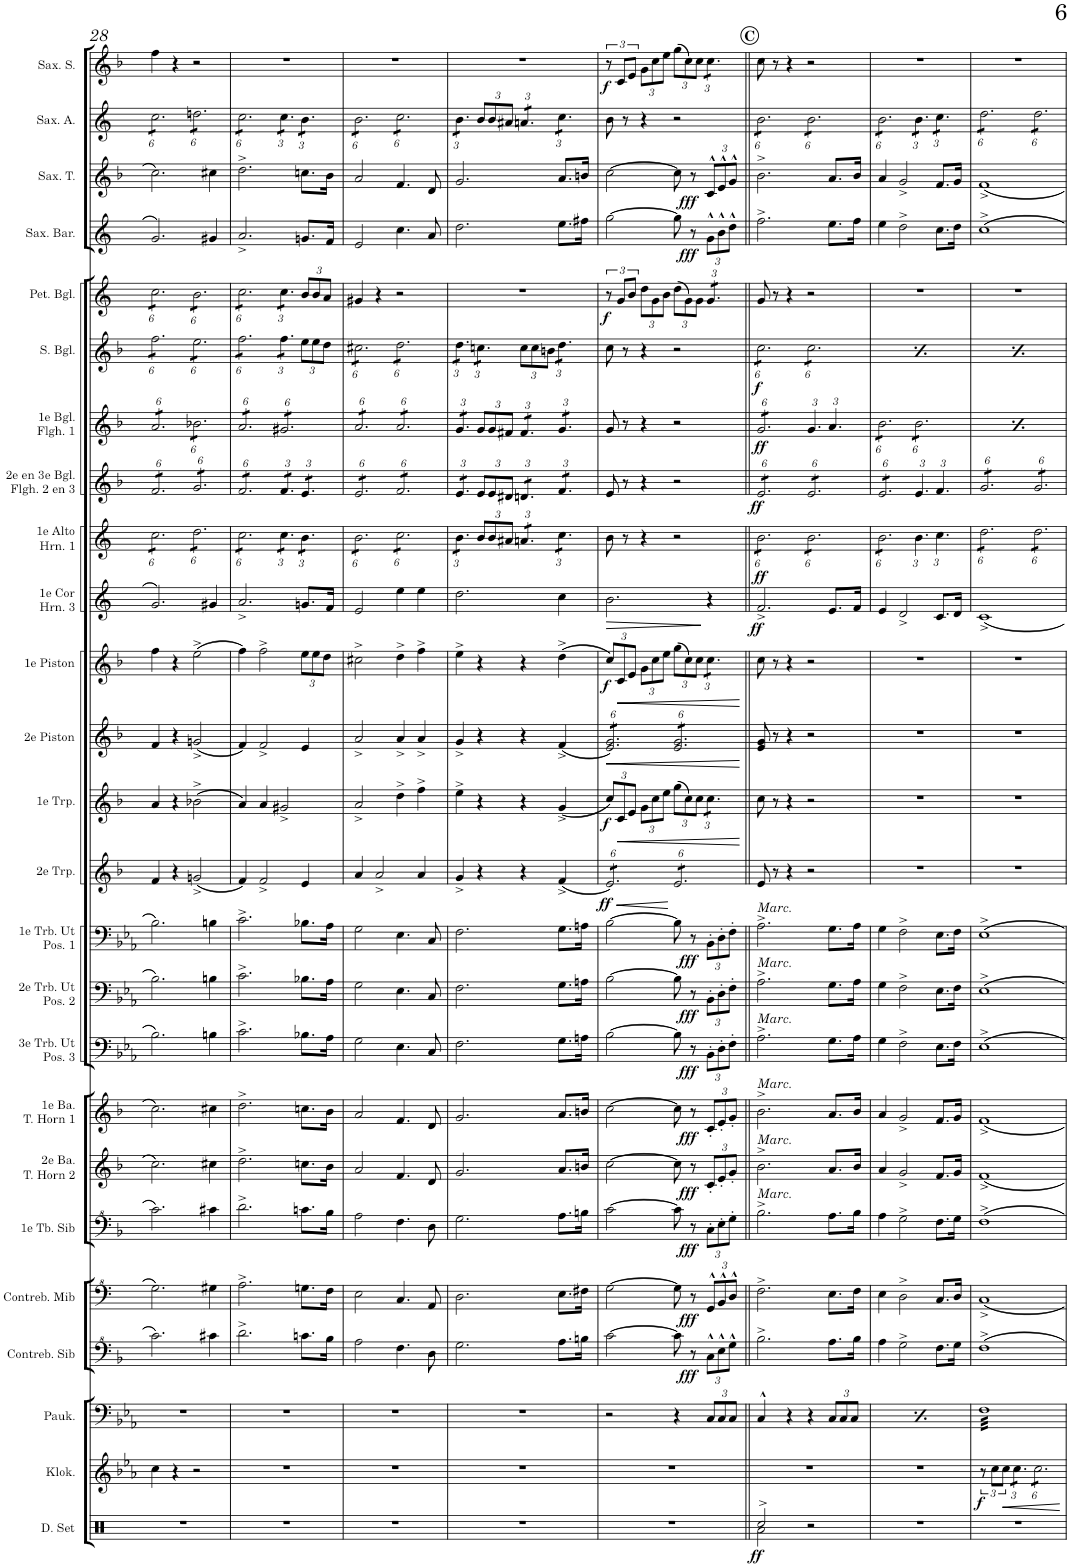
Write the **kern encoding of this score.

**kern	**dynam	**kern	**dynam	**kern	**kern	**dynam	**kern	**dynam	**kern	**dynam	**kern	**dynam	**kern	**dynam	**kern	**dynam	**kern	**dynam	**kern	**dynam	**kern	**dynam	**kern	**dynam	**kern	**dynam	**kern	**dynam	**kern	**dynam	**kern	**dynam	**kern	**dynam	**kern	**dynam	**kern	**dynam	**kern	**dynam	**kern	**dynam	**kern	**dynam	**kern	**kern	**dynam
*part25	*part25	*part24	*part24	*part23	*part22	*part22	*part21	*part21	*part20	*part20	*part19	*part19	*part18	*part18	*part17	*part17	*part16	*part16	*part15	*part15	*part14	*part14	*part13	*part13	*part12	*part12	*part11	*part11	*part10	*part10	*part9	*part9	*part8	*part8	*part7	*part7	*part6	*part6	*part5	*part5	*part4	*part4	*part3	*part3	*part2	*part1	*part1
*staff25	*staff25	*staff24	*staff24	*staff23	*staff22	*staff22	*staff21	*staff21	*staff20	*staff20	*staff19	*staff19	*staff18	*staff18	*staff17	*staff17	*staff16	*staff16	*staff15	*staff15	*staff14	*staff14	*staff13	*staff13	*staff12	*staff12	*staff11	*staff11	*staff10	*staff10	*staff9	*staff9	*staff8	*staff8	*staff7	*staff7	*staff6	*staff6	*staff5	*staff5	*staff4	*staff4	*staff3	*staff3	*staff2	*staff1	*staff1
*I"Grote Trom	*	*I"Tambour	*	*I"Pauken	*I"Contrebasse Sib	*	*I"Contrebasse Mib	*	*I"1e Tuba Sib	*	*I"2e Baryton Tenorhorn 2	*	*I"1e Baryton Tenorhorn 1	*	*I"3e Trombone Ut Posaune 3	*	*I"2e Trombone Ut Posaune 2	*	*I"1e Trombone Ut Posaune 1	*	*I"2e Trompet	*	*I"1e Trompet	*	*I"2e Piston	*	*I"1e Piston	*	*I"1e Cor Horn 3	*	*I"1e Alto Horn 1	*	*I"2e en 3e Bugle Flugelhorn 2 en 3	*	*I"1e Bugle Flugelhorn 1	*	*I"Solo Bugle Fanfare	*	*I"Petite Bugle	*	*I"Saxophoon Baryton	*	*I"Saxophoon Tenor	*	*I"Saxophoon Alt	*I"Saxophoon Sopraan	*
*	*	*	*	*I'Pauk.	*I'Contreb. Sib	*	*I'Contreb. Mib	*	*I'1e Tb. Sib	*	*I'2e Ba. T. Horn 2	*	*I'1e Ba. T. Horn 1	*	*I'3e Trb. Ut Pos. 3	*	*I'2e Trb. Ut Pos. 2	*	*I'1e Trb. Ut Pos. 1	*	*I'2e Trp.	*	*I'1e Trp.	*	*I'2e Piston	*	*I'1e Piston	*	*I'1e Cor Hrn. 3	*	*I'1e Alto Hrn. 1	*	*I'2e en 3e Bgl. Flgh. 2 en 3	*	*I'1e Bgl. Flgh. 1	*	*I'S. Bgl.	*	*I'Pet. Bgl.	*	*I'Sax. Bar.	*	*I'Sax. T.	*	*I'Sax. A.	*I'Sax. S.	*
!!LO:PB:g=z
*clefX	*	*clefG2	*	*clefF4	*clefF^4	*	*clefF^4	*	*clefF^4	*	*clefG2	*	*clefG2	*	*clefF4	*	*clefF4	*	*clefF4	*	*clefG2	*	*clefG2	*	*clefG2	*	*clefG2	*	*clefG2	*	*clefG2	*	*clefG2	*	*clefG2	*	*clefG2	*	*clefG2	*	*clefG2	*	*clefG2	*	*clefG2	*clefG2	*
*	*	*Trd-14c-24	*	*	*Trd15c26	*	*Trd12c21	*	*Trd8c14	*	*Trd8c14	*	*Trd8c14	*	*	*	*	*	*	*	*Trd1c2	*	*Trd1c2	*	*Trd1c2	*	*Trd1c2	*	*Trd5c9	*	*Trd5c9	*	*Trd1c2	*	*Trd1c2	*	*Trd1c2	*	*Trd-2c-3	*	*Trd12c21	*	*Trd8c14	*	*Trd5c9	*Trd1c2	*
*k[]	*	*k[b-e-a-]	*	*k[b-e-a-]	*k[b-]	*	*k[]	*	*k[b-]	*	*k[b-]	*	*k[b-]	*	*k[b-e-a-]	*	*k[b-e-a-]	*	*k[b-e-a-]	*	*k[b-]	*	*k[b-]	*	*k[b-]	*	*k[b-]	*	*k[]	*	*k[]	*	*k[b-]	*	*k[b-]	*	*k[b-]	*	*k[]	*	*k[]	*	*k[b-]	*	*k[]	*k[b-]	*
*M2/2	*	*M2/2	*	*M2/2	*M2/2	*	*M2/2	*	*M2/2	*	*M2/2	*	*M2/2	*	*M2/2	*	*M2/2	*	*M2/2	*	*M2/2	*	*M2/2	*	*M2/2	*	*M2/2	*	*M2/2	*	*M2/2	*	*M2/2	*	*M2/2	*	*M2/2	*	*M2/2	*	*M2/2	*	*M2/2	*	*M2/2	*M2/2	*
*met(c|)	*	*met(c|)	*	*met(c|)	*met(c|)	*	*met(c|)	*	*met(c|)	*	*met(c|)	*	*met(c|)	*	*met(c|)	*	*met(c|)	*	*met(c|)	*	*met(c|)	*	*met(c|)	*	*met(c|)	*	*met(c|)	*	*met(c|)	*	*met(c|)	*	*met(c|)	*	*met(c|)	*	*met(c|)	*	*met(c|)	*	*met(c|)	*	*met(c|)	*	*met(c|)	*met(c|)	*
=28	=28	=28	=28	=28	=28	=28	=28	=28	=28	=28	=28	=28	=28	=28	=28	=28	=28	=28	=28	=28	=28	=28	=28	=28	=28	=28	=28	=28	=28	=28	=28	=28	=28	=28	=28	=28	=28	=28	=28	=28	=28	=28	=28	=28	=28	=28	=28
*	*	*	*	*	*	*	*	*	*	*	*	*	*	*	*	*	*	*	*	*	*	*	*	*	*	*	*	*	*	*	*tremolo	*	*	*	*	*	*	*	*	*	*	*	*	*	*	*	*
*	*	*	*	*	*	*	*	*	*	*	*	*	*	*	*	*	*	*	*	*	*	*	*	*	*	*	*	*	*	*	*	*	*tremolo	*	*	*	*	*	*	*	*	*	*	*	*	*	*
*	*	*	*	*	*	*	*	*	*	*	*	*	*	*	*	*	*	*	*	*	*	*	*	*	*	*	*	*	*	*	*	*	*	*	*tremolo	*	*	*	*	*	*	*	*	*	*	*	*
*	*	*	*	*	*	*	*	*	*	*	*	*	*	*	*	*	*	*	*	*	*	*	*	*	*	*	*	*	*	*	*	*	*	*	*	*	*tremolo	*	*	*	*	*	*	*	*	*	*
*	*	*	*	*	*	*	*	*	*	*	*	*	*	*	*	*	*	*	*	*	*	*	*	*	*	*	*	*	*	*	*	*	*	*	*	*	*	*	*tremolo	*	*	*	*	*	*	*	*
*	*	*	*	*	*	*	*	*	*	*	*	*	*	*	*	*	*	*	*	*	*	*	*	*	*	*	*	*	*	*	*	*	*	*	*	*	*	*	*	*	*	*	*	*	*tremolo	*	*
1r	.	4cc\	.	1r	2.cc\	.	2.g\	.	2.cc\	.	2.cc\	.	2.cc\	.	2.B-\	.	2.B-\	.	2.B-\	.	4f/	.	4a/	.	4f/	.	4ff\	.	2.g/	.	12cc\L	.	12f/L	.	12a/L	.	12ff\L	.	12cc\L	.	2.g/	.	2.cc\	.	12cc\L	4ff\	.
.	.	.	.	.	.	.	.	.	.	.	.	.	.	.	.	.	.	.	.	.	.	.	.	.	.	.	.	.	.	.	12cc\	.	12f/	.	12a/	.	12ff\	.	12cc\	.	.	.	.	.	12cc\	.	.
.	.	.	.	.	.	.	.	.	.	.	.	.	.	.	.	.	.	.	.	.	.	.	.	.	.	.	.	.	.	.	12cc\	.	12f/	.	12a/	.	12ff\	.	12cc\	.	.	.	.	.	12cc\	.	.
.	.	4r	.	.	.	.	.	.	.	.	.	.	.	.	.	.	.	.	.	.	4r	.	4r	.	4r	.	4r	.	.	.	12cc\	.	12f/	.	12a/	.	12ff\	.	12cc\	.	.	.	.	.	12cc\	4r	.
.	.	.	.	.	.	.	.	.	.	.	.	.	.	.	.	.	.	.	.	.	.	.	.	.	.	.	.	.	.	.	12cc\	.	12f/	.	12a/	.	12ff\	.	12cc\	.	.	.	.	.	12cc\	.	.
.	.	.	.	.	.	.	.	.	.	.	.	.	.	.	.	.	.	.	.	.	.	.	.	.	.	.	.	.	.	.	12cc\J	.	12f/J	.	12a/J	.	12ff\J	.	12cc\J	.	.	.	.	.	12cc\J	.	.
.	.	2r	.	.	.	.	.	.	.	.	.	.	.	.	.	.	.	.	.	.	(2gn^/	.	(2b-X^\	.	(2gn^/	.	(2ee^\	.	.	.	12dd\L	.	12g/L	.	12b-X\L	.	12ee\L	.	12b\L	.	.	.	.	.	12ddn\L	2r	.
.	.	.	.	.	.	.	.	.	.	.	.	.	.	.	.	.	.	.	.	.	.	.	.	.	.	.	.	.	.	.	12dd\	.	12g/	.	12b-X\	.	12ee\	.	12b\	.	.	.	.	.	12ddn\	.	.
.	.	.	.	.	.	.	.	.	.	.	.	.	.	.	.	.	.	.	.	.	.	.	.	.	.	.	.	.	.	.	12dd\	.	12g/	.	12b-X\	.	12ee\	.	12b\	.	.	.	.	.	12ddn\	.	.
.	.	.	.	.	4cc#X\	.	4g#X\	.	4cc#X\	.	4cc#X\	.	4cc#X\	.	4Bn\	.	4Bn\	.	4Bn\	.	.	.	.	.	.	.	.	.	4g#X/	.	12dd\	.	12g/	.	12b-X\	.	12ee\	.	12b\	.	4g#X/	.	4cc#X\	.	12ddn\	.	.
.	.	.	.	.	.	.	.	.	.	.	.	.	.	.	.	.	.	.	.	.	.	.	.	.	.	.	.	.	.	.	12dd\	.	12g/	.	12b-X\	.	12ee\	.	12b\	.	.	.	.	.	12ddn\	.	.
.	.	.	.	.	.	.	.	.	.	.	.	.	.	.	.	.	.	.	.	.	.	.	.	.	.	.	.	.	.	.	12dd\J	.	12g/J	.	12b-X\J	.	12ee\J	.	12b\J	.	.	.	.	.	12ddn\J	.	.
=29	=29	=29	=29	=29	=29	=29	=29	=29	=29	=29	=29	=29	=29	=29	=29	=29	=29	=29	=29	=29	=29	=29	=29	=29	=29	=29	=29	=29	=29	=29	=29	=29	=29	=29	=29	=29	=29	=29	=29	=29	=29	=29	=29	=29	=29	=29	=29
1r	.	1r	.	1r	2.dd^\	.	2.a^\	.	2.dd^\	.	2.dd^\	.	2.dd^\	.	2.c^\	.	2.c^\	.	2.c^\	.	4f/)	.	4a/)	.	4f/)	.	4ff\)	.	2.a^/	.	12cc\L	.	12f/L	.	12a/L	.	12ff\L	.	12cc\L	.	2.a^/	.	2.dd^\	.	12cc\L	1r	.
.	.	.	.	.	.	.	.	.	.	.	.	.	.	.	.	.	.	.	.	.	.	.	.	.	.	.	.	.	.	.	12cc\	.	12f/	.	12a/	.	12ff\	.	12cc\	.	.	.	.	.	12cc\	.	.
.	.	.	.	.	.	.	.	.	.	.	.	.	.	.	.	.	.	.	.	.	.	.	.	.	.	.	.	.	.	.	12cc\	.	12f/	.	12a/	.	12ff\	.	12cc\	.	.	.	.	.	12cc\	.	.
.	.	.	.	.	.	.	.	.	.	.	.	.	.	.	.	.	.	.	.	.	2f^/	.	4a/	.	2f^/	.	2ff^\	.	.	.	12cc\	.	12f/	.	12a/	.	12ff\	.	12cc\	.	.	.	.	.	12cc\	.	.
.	.	.	.	.	.	.	.	.	.	.	.	.	.	.	.	.	.	.	.	.	.	.	.	.	.	.	.	.	.	.	12cc\	.	12f/	.	12a/	.	12ff\	.	12cc\	.	.	.	.	.	12cc\	.	.
.	.	.	.	.	.	.	.	.	.	.	.	.	.	.	.	.	.	.	.	.	.	.	.	.	.	.	.	.	.	.	12cc\J	.	12f/J	.	12a/J	.	12ff\J	.	12cc\J	.	.	.	.	.	12cc\J	.	.
.	.	.	.	.	.	.	.	.	.	.	.	.	.	.	.	.	.	.	.	.	.	.	2g#X^/	.	.	.	.	.	.	.	12cc\L	.	12f/L	.	12g#X/L	.	12ff\L	.	12cc\L	.	.	.	.	.	12cc\L	.	.
.	.	.	.	.	.	.	.	.	.	.	.	.	.	.	.	.	.	.	.	.	.	.	.	.	.	.	.	.	.	.	12cc\	.	12f/	.	12g#X/	.	12ff\	.	12cc\	.	.	.	.	.	12cc\	.	.
.	.	.	.	.	.	.	.	.	.	.	.	.	.	.	.	.	.	.	.	.	.	.	.	.	.	.	.	.	.	.	12cc\J	.	12f/J	.	12g#X/	.	12ff\J	.	12cc\J	.	.	.	.	.	12cc\J	.	.
*	*	*	*	*	*	*	*	*	*	*	*	*	*	*	*	*	*	*	*	*	*	*	*	*	*	*	*	*	*	*	*	*	*	*	*	*	*	*	*Xtremolo	*	*	*	*	*	*	*	*
*	*	*	*	*	*	*	*	*	*	*	*	*	*	*	*	*	*	*	*	*	*	*	*	*	*	*	*	*	*	*	*	*	*	*	*	*	*Xtremolo	*	*	*	*	*	*	*	*	*	*
*	*	*	*	*	*	*	*	*	*	*	*	*	*	*	*	*	*	*	*	*	*	*	*	*	*	*	*Xbrackettup	*	*	*	*	*	*	*	*	*	*Xbrackettup	*	*Xbrackettup	*	*	*	*	*	*	*	*
.	.	.	.	.	8.ccn\L	.	8.gn\L	.	8.ccn\L	.	8.ccn\L	.	8.ccn\L	.	8.B-X\L	.	8.B-X\L	.	8.B-X\L	.	4e/	.	.	.	4e/	.	12ee\L	.	8.gn/L	.	12b\L	.	12e/L	.	12g#X/	.	12ee\L	.	12b/L	.	8.gn/L	.	8.ccn\L	.	12b\L	.	.
.	.	.	.	.	.	.	.	.	.	.	.	.	.	.	.	.	.	.	.	.	.	.	.	.	.	.	12ee\	.	.	.	12b\	.	12e/	.	12g#X/	.	12ee\	.	12b/	.	.	.	.	.	12b\	.	.
.	.	.	.	.	.	.	.	.	.	.	.	.	.	.	.	.	.	.	.	.	.	.	.	.	.	.	12dd\J	.	.	.	12b\J	.	12e/J	.	12g#X/J	.	12dd\J	.	12a/J	.	.	.	.	.	12b\J	.	.
.	.	.	.	.	16b-\Jk	.	16f\Jk	.	16b-\Jk	.	16b-\Jk	.	16b-\Jk	.	16A-\Jk	.	16A-\Jk	.	16A-\Jk	.	.	.	.	.	.	.	.	.	16f/Jk	.	.	.	.	.	.	.	.	.	.	.	16f/Jk	.	16b-\Jk	.	.	.	.
=30	=30	=30	=30	=30	=30	=30	=30	=30	=30	=30	=30	=30	=30	=30	=30	=30	=30	=30	=30	=30	=30	=30	=30	=30	=30	=30	=30	=30	=30	=30	=30	=30	=30	=30	=30	=30	=30	=30	=30	=30	=30	=30	=30	=30	=30	=30	=30
*	*	*	*	*	*	*	*	*	*	*	*	*	*	*	*	*	*	*	*	*	*	*	*	*	*	*	*	*	*	*	*	*	*	*	*	*	*tremolo	*	*	*	*	*	*	*	*	*	*
1r	.	1r	.	1r	2a\	.	2e\	.	2a\	.	2a/	.	2a/	.	2G\	.	2G\	.	2G\	.	4a/	.	2a^/	.	2a^/	.	2cc#X^\	.	2e/	.	12b\L	.	12e/L	.	12a/L	.	12cc#X\L	.	4g#X/	.	2e/	.	2a/	.	12b\L	1r	.
.	.	.	.	.	.	.	.	.	.	.	.	.	.	.	.	.	.	.	.	.	.	.	.	.	.	.	.	.	.	.	12b\	.	12e/	.	12a/	.	12cc#X\	.	.	.	.	.	.	.	12b\	.	.
.	.	.	.	.	.	.	.	.	.	.	.	.	.	.	.	.	.	.	.	.	.	.	.	.	.	.	.	.	.	.	12b\	.	12e/	.	12a/	.	12cc#X\	.	.	.	.	.	.	.	12b\	.	.
.	.	.	.	.	.	.	.	.	.	.	.	.	.	.	.	.	.	.	.	.	2a^/	.	.	.	.	.	.	.	.	.	12b\	.	12e/	.	12a/	.	12cc#X\	.	4r	.	.	.	.	.	12b\	.	.
.	.	.	.	.	.	.	.	.	.	.	.	.	.	.	.	.	.	.	.	.	.	.	.	.	.	.	.	.	.	.	12b\	.	12e/	.	12a/	.	12cc#X\	.	.	.	.	.	.	.	12b\	.	.
.	.	.	.	.	.	.	.	.	.	.	.	.	.	.	.	.	.	.	.	.	.	.	.	.	.	.	.	.	.	.	12b\J	.	12e/J	.	12a/J	.	12cc#X\J	.	.	.	.	.	.	.	12b\J	.	.
.	.	.	.	.	4.f\	.	4.c/	.	4.f\	.	4.f/	.	4.f/	.	4.E-\	.	4.E-\	.	4.E-\	.	.	.	4dd^\	.	4a^/	.	4dd^\	.	4ee\	.	12cc\L	.	12f/L	.	12a/L	.	12dd\L	.	2r	.	4.cc\	.	4.f/	.	12cc\L	.	.
.	.	.	.	.	.	.	.	.	.	.	.	.	.	.	.	.	.	.	.	.	.	.	.	.	.	.	.	.	.	.	12cc\	.	12f/	.	12a/	.	12dd\	.	.	.	.	.	.	.	12cc\	.	.
.	.	.	.	.	.	.	.	.	.	.	.	.	.	.	.	.	.	.	.	.	.	.	.	.	.	.	.	.	.	.	12cc\	.	12f/	.	12a/	.	12dd\	.	.	.	.	.	.	.	12cc\	.	.
.	.	.	.	.	.	.	.	.	.	.	.	.	.	.	.	.	.	.	.	.	4a/	.	4ff^\	.	4a^/	.	4ff^\	.	4ee\	.	12cc\	.	12f/	.	12a/	.	12dd\	.	.	.	.	.	.	.	12cc\	.	.
.	.	.	.	.	.	.	.	.	.	.	.	.	.	.	.	.	.	.	.	.	.	.	.	.	.	.	.	.	.	.	12cc\	.	12f/	.	12a/	.	12dd\	.	.	.	.	.	.	.	12cc\	.	.
.	.	.	.	.	8d\	.	8A/	.	8d\	.	8d/	.	8d/	.	8C/	.	8C/	.	8C/	.	.	.	.	.	.	.	.	.	.	.	.	.	.	.	.	.	.	.	.	.	8a/	.	8d/	.	.	.	.
.	.	.	.	.	.	.	.	.	.	.	.	.	.	.	.	.	.	.	.	.	.	.	.	.	.	.	.	.	.	.	12cc\J	.	12f/J	.	12a/J	.	12dd\J	.	.	.	.	.	.	.	12cc\J	.	.
=31	=31	=31	=31	=31	=31	=31	=31	=31	=31	=31	=31	=31	=31	=31	=31	=31	=31	=31	=31	=31	=31	=31	=31	=31	=31	=31	=31	=31	=31	=31	=31	=31	=31	=31	=31	=31	=31	=31	=31	=31	=31	=31	=31	=31	=31	=31	=31
1r	.	1r	.	1r	2.g\	.	2.d\	.	2.g\	.	2.g/	.	2.g/	.	2.F\	.	2.F\	.	2.F\	.	4g^/	.	4ee^\	.	4g^/	.	4ee^\	.	2.dd\	.	12b\L	.	12e/L	.	12g/L	.	12dd\L	.	1r	.	2.dd\	.	2.g/	.	12b\L	1r	.
.	.	.	.	.	.	.	.	.	.	.	.	.	.	.	.	.	.	.	.	.	.	.	.	.	.	.	.	.	.	.	12b\	.	12e/	.	12g/	.	12dd\	.	.	.	.	.	.	.	12b\	.	.
.	.	.	.	.	.	.	.	.	.	.	.	.	.	.	.	.	.	.	.	.	.	.	.	.	.	.	.	.	.	.	12b\J	.	12e/J	.	12g/J	.	12dd\J	.	.	.	.	.	.	.	12b\J	.	.
*	*	*	*	*	*	*	*	*	*	*	*	*	*	*	*	*	*	*	*	*	*	*	*	*	*	*	*	*	*	*	*	*	*	*	*	*	*	*	*	*	*	*	*	*	*Xtremolo	*	*
*	*	*	*	*	*	*	*	*	*	*	*	*	*	*	*	*	*	*	*	*	*	*	*	*	*	*	*	*	*	*	*	*	*	*	*Xtremolo	*	*	*	*	*	*	*	*	*	*	*	*
*	*	*	*	*	*	*	*	*	*	*	*	*	*	*	*	*	*	*	*	*	*	*	*	*	*	*	*	*	*	*	*	*	*Xtremolo	*	*	*	*	*	*	*	*	*	*	*	*	*	*
*	*	*	*	*	*	*	*	*	*	*	*	*	*	*	*	*	*	*	*	*	*	*	*	*	*	*	*	*	*	*	*Xtremolo	*	*	*	*	*	*	*	*	*	*	*	*	*	*	*	*
*	*	*	*	*	*	*	*	*	*	*	*	*	*	*	*	*	*	*	*	*	*	*	*	*	*	*	*	*	*	*	*Xbrackettup	*	*Xbrackettup	*	*Xbrackettup	*	*	*	*	*	*	*	*	*	*Xbrackettup	*	*
.	.	.	.	.	.	.	.	.	.	.	.	.	.	.	.	.	.	.	.	.	4r	.	4r	.	4r	.	4r	.	.	.	12b/L	.	12e/L	.	12g/L	.	12ccn\L	.	.	.	.	.	.	.	12b/L	.	.
.	.	.	.	.	.	.	.	.	.	.	.	.	.	.	.	.	.	.	.	.	.	.	.	.	.	.	.	.	.	.	12b/	.	12e/	.	12g/	.	12ccn\	.	.	.	.	.	.	.	12b/	.	.
.	.	.	.	.	.	.	.	.	.	.	.	.	.	.	.	.	.	.	.	.	.	.	.	.	.	.	.	.	.	.	12a#X/J	.	12d#X/J	.	12f#X/J	.	12ccn\J	.	.	.	.	.	.	.	12a#X/J	.	.
*	*	*	*	*	*	*	*	*	*	*	*	*	*	*	*	*	*	*	*	*	*	*	*	*	*	*	*	*	*	*	*	*	*	*	*	*	*Xtremolo	*	*	*	*	*	*	*	*	*	*
*	*	*	*	*	*	*	*	*	*	*	*	*	*	*	*	*	*	*	*	*	*	*	*	*	*	*	*	*	*	*	*tremolo	*	*	*	*	*	*	*	*	*	*	*	*	*	*	*	*
*	*	*	*	*	*	*	*	*	*	*	*	*	*	*	*	*	*	*	*	*	*	*	*	*	*	*	*	*	*	*	*	*	*tremolo	*	*	*	*	*	*	*	*	*	*	*	*	*	*
*	*	*	*	*	*	*	*	*	*	*	*	*	*	*	*	*	*	*	*	*	*	*	*	*	*	*	*	*	*	*	*	*	*	*	*tremolo	*	*	*	*	*	*	*	*	*	*	*	*
*	*	*	*	*	*	*	*	*	*	*	*	*	*	*	*	*	*	*	*	*	*	*	*	*	*	*	*	*	*	*	*	*	*	*	*	*	*	*	*	*	*	*	*	*	*tremolo	*	*
.	.	.	.	.	.	.	.	.	.	.	.	.	.	.	.	.	.	.	.	.	4r	.	4r	.	4r	.	4r	.	.	.	12an/L	.	12dn/L	.	12f#/L	.	12cc\L	.	.	.	.	.	.	.	12an/L	.	.
.	.	.	.	.	.	.	.	.	.	.	.	.	.	.	.	.	.	.	.	.	.	.	.	.	.	.	.	.	.	.	12an/	.	12dn/	.	12f#/	.	12cc\	.	.	.	.	.	.	.	12an/	.	.
.	.	.	.	.	.	.	.	.	.	.	.	.	.	.	.	.	.	.	.	.	.	.	.	.	.	.	.	.	.	.	12an/J	.	12dn/J	.	12f#/J	.	12bn\J	.	.	.	.	.	.	.	12an/J	.	.
*	*	*	*	*	*	*	*	*	*	*	*	*	*	*	*	*	*	*	*	*	*	*	*	*	*	*	*	*	*	*	*	*	*	*	*	*	*tremolo	*	*	*	*	*	*	*	*	*	*
.	.	.	.	.	8.a\L	.	8.e\L	.	8.a\L	.	8.a/L	.	8.a/L	.	8.G\L	.	8.G\L	.	8.G\L	.	(4f^/	.	(4g^/	.	(4f^/	.	(4dd^\	.	4cc\	.	12cc\L	.	12f/L	.	12g/L	.	12dd\L	.	.	.	8.ee\L	.	8.a/L	.	12cc\L	.	.
.	.	.	.	.	.	.	.	.	.	.	.	.	.	.	.	.	.	.	.	.	.	.	.	.	.	.	.	.	.	.	12cc\	.	12f/	.	12g/	.	12dd\	.	.	.	.	.	.	.	12cc\	.	.
.	.	.	.	.	.	.	.	.	.	.	.	.	.	.	.	.	.	.	.	.	.	.	.	.	.	.	.	.	.	.	12cc\J	.	12f/J	.	12g/J	.	12dd\J	.	.	.	.	.	.	.	12cc\J	.	.
*	*	*	*	*	*	*	*	*	*	*	*	*	*	*	*	*	*	*	*	*	*	*	*	*	*	*	*	*	*	*	*	*	*	*	*	*	*	*	*	*	*	*	*	*	*Xtremolo	*	*
*	*	*	*	*	*	*	*	*	*	*	*	*	*	*	*	*	*	*	*	*	*	*	*	*	*	*	*	*	*	*	*	*	*	*	*	*	*Xtremolo	*	*	*	*	*	*	*	*	*	*
*	*	*	*	*	*	*	*	*	*	*	*	*	*	*	*	*	*	*	*	*	*	*	*	*	*	*	*	*	*	*	*	*	*	*	*Xtremolo	*	*	*	*	*	*	*	*	*	*	*	*
*	*	*	*	*	*	*	*	*	*	*	*	*	*	*	*	*	*	*	*	*	*	*	*	*	*	*	*	*	*	*	*	*	*Xtremolo	*	*	*	*	*	*	*	*	*	*	*	*	*	*
*	*	*	*	*	*	*	*	*	*	*	*	*	*	*	*	*	*	*	*	*	*	*	*	*	*	*	*	*	*	*	*Xtremolo	*	*	*	*	*	*	*	*	*	*	*	*	*	*	*	*
.	.	.	.	.	16bn\Jk	.	16f#X\Jk	.	16bn\Jk	.	16bn/Jk	.	16bn/Jk	.	16An\Jk	.	16An\Jk	.	16An\Jk	.	.	.	.	.	.	.	.	.	.	.	.	.	.	.	.	.	.	.	.	.	16ff#X\Jk	.	16bn/Jk	.	.	.	.
=32	=32	=32	=32	=32	=32	=32	=32	=32	=32	=32	=32	=32	=32	=32	=32	=32	=32	=32	=32	=32	=32	=32	=32	=32	=32	=32	=32	=32	=32	=32	=32	=32	=32	=32	=32	=32	=32	=32	=32	=32	=32	=32	=32	=32	=32	=32	=32
!	!	!	!	!	!	!	!	!	!	!	!	!	!	!	!	!	!	!	!	!	!	!LO:HP:b	!	!	!	!	!	!	!	!	!	!	!	!	!	!	!	!	!	!	!	!	!	!	!	!	!
*	*	*	*	*	*	*	*	*	*	*	*	*	*	*	*	*	*	*	*	*	*	*	*Xbrackettup	*	*	*	*	*	*	*	*	*	*	*	*	*	*	*	*	*	*	*	*	*	*	*	*
!	!	!	!	!	!	!	!	!	!	!	!	!	!	!	!	!	!	!	!	!	!	!	!	!	!	!LO:HP:b	!	!	!	!LO:HP:b	!	!	!	!	!	!	!	!	!	!	!	!	!	!	!	!	!
*	*	*	*	*	*	*	*	*	*	*	*	*	*	*	*	*	*	*	*	*	*	*	*	*	*	*	*	*	*	*	*	*	*	*	*	*	*	*	*brackettup	*	*	*	*	*	*	*	*
!	!	!	!	!	!	!	!	!	!	!	!	!	!	!	!	!	!	!	!	!	!	!LO:DY:n=1:b	!	!LO:DY:b	!	!	!	!LO:DY:b	!	!	!	!	!	!	!	!	!	!	!	!LO:DY:b	!	!	!	!	!	!	!LO:DY:b
*	*	*	*	*	*	*	*	*	*	*	*	*	*	*	*	*	*	*	*	*	*tremolo	*	*	*	*	*	*	*	*	*	*	*	*	*	*	*	*	*	*	*	*	*	*	*	*	*	*
*	*	*	*	*	*	*	*	*	*	*	*	*	*	*	*	*	*	*	*	*	*	*	*	*	*tremolo	*	*	*	*	*	*	*	*	*	*	*	*	*	*	*	*	*	*	*	*	*	*
1r	.	1r	.	2r	[2cc\	.	[2g\	.	[2cc\	.	[2cc\	.	[2cc\	.	[2B-\	.	[2B-\	.	[2B-\	.	12e/)L	< ff	12cc/L)	f	12e/ 12g/)L	<	12cc/L)	f	2.b\	>	8b\	.	8e/	.	8g/	.	8cc\	.	12r	f	[2gg\	.	[2cc\	.	8b\	12r	f
!	!	!	!	!	!	!	!	!	!	!	!	!	!	!	!	!	!	!	!	!	!	!	!	!LO:HP:b	!	!	!	!LO:HP:b	!	!	!	!	!	!	!	!	!	!	!	!	!	!	!	!	!	!	!
.	.	.	.	.	.	.	.	.	.	.	.	.	.	.	.	.	.	.	.	.	12e/)	.	12c/	<	12e/ 12g/)	.	12c/	<	.	.	.	.	.	.	.	.	.	.	12g/L	.	.	.	.	.	.	12c/L	.
.	.	.	.	.	.	.	.	.	.	.	.	.	.	.	.	.	.	.	.	.	.	.	.	.	.	.	.	.	.	.	8r	.	8r	.	8r	.	8r	.	.	.	.	.	.	.	8r	.	.
.	.	.	.	.	.	.	.	.	.	.	.	.	.	.	.	.	.	.	.	.	12e/)	.	12e/J	.	12e/ 12g/)	.	12e/J	.	.	.	.	.	.	.	.	.	.	.	12b/J	.	.	.	.	.	.	12e/J	.
*	*	*	*	*	*	*	*	*	*	*	*	*	*	*	*	*	*	*	*	*	*	*	*	*	*	*	*	*	*	*	*	*	*	*	*	*	*	*	*Xbrackettup	*	*	*	*	*	*	*Xbrackettup	*
.	.	.	.	.	.	.	.	.	.	.	.	.	.	.	.	.	.	.	.	.	12e/)	.	12g\L	.	12e/ 12g/)	.	12g\L	.	.	.	4r	.	4r	.	4r	.	4r	.	12dd\L	.	.	.	.	.	4r	12g\L	.
.	.	.	.	.	.	.	.	.	.	.	.	.	.	.	.	.	.	.	.	.	12e/)	.	12cc\	.	12e/ 12g/)	.	12cc\	.	.	.	.	.	.	.	.	.	.	.	12g\	.	.	.	.	.	.	12cc\	.
.	.	.	.	.	.	.	.	.	.	.	.	.	.	.	.	.	.	.	.	.	12e/)J	.	12ee\J	.	12e/ 12g/)J	.	12ee\J	.	.	.	.	.	.	.	.	.	.	.	12b\J	.	.	.	.	.	.	12ee\J	.
.	.	.	.	4r	8cc\]	.	8g\]	.	8cc\]	.	8cc\]	.	8cc\]	.	8B-\]	.	8B-\]	.	8B-\]	.	12e/L	[	(12gg\L	.	12e/ 12g/L	.	(12gg\L	.	.	.	2r	.	2r	.	2r	.	2r	.	(12dd\L	.	8gg\]	.	8cc\]	.	2r	(12gg\L	.
.	.	.	.	.	.	.	.	.	.	.	.	.	.	.	.	.	.	.	.	.	12e/	.	12cc\)	.	12e/ 12g/	.	12cc\)	.	.	.	.	.	.	.	.	.	.	.	12g\)	.	.	.	.	.	.	12cc\)	.
!	!	!	!	!	!	!LO:DY:b	!	!LO:DY:b	!	!LO:DY:b	!	!LO:DY:b	!	!LO:DY:b	!	!LO:DY:b	!	!LO:DY:b	!	!LO:DY:b	!	!	!	!	!	!	!	!	!	!	!	!	!	!	!	!	!	!	!	!	!	!LO:DY:b	!	!LO:DY:b	!	!	!
.	.	.	.	.	8r	fff	8r	fff	8r	fff	8r	fff	8r	fff	8r	fff	8r	fff	8r	fff	.	.	.	.	.	.	.	.	.	.	.	.	.	.	.	.	.	.	.	.	8r	fff	8r	fff	.	.	.
.	.	.	.	.	.	.	.	.	.	.	.	.	.	.	.	.	.	.	.	.	12e/	.	12cc\J	.	12e/ 12g/	.	12cc\J	.	.	.	.	.	.	.	.	.	.	.	12g\J	.	.	.	.	.	.	12cc\J	.
*	*	*	*	*Xbrackettup	*Xbrackettup	*	*Xbrackettup	*	*Xbrackettup	*	*Xbrackettup	*	*Xbrackettup	*	*Xbrackettup	*	*Xbrackettup	*	*Xbrackettup	*	*	*	*	*	*	*	*	*	*	*	*	*	*	*	*	*	*	*	*	*	*Xbrackettup	*	*Xbrackettup	*	*	*	*
*	*	*	*	*	*	*	*	*	*	*	*	*	*	*	*	*	*	*	*	*	*	*	*tremolo	*	*	*	*	*	*	*	*	*	*	*	*	*	*	*	*	*	*	*	*	*	*	*	*
*	*	*	*	*	*	*	*	*	*	*	*	*	*	*	*	*	*	*	*	*	*	*	*	*	*	*	*tremolo	*	*	*	*	*	*	*	*	*	*	*	*	*	*	*	*	*	*	*	*
*	*	*	*	*	*	*	*	*	*	*	*	*	*	*	*	*	*	*	*	*	*	*	*	*	*	*	*	*	*	*	*	*	*	*	*	*	*	*	*tremolo	*	*	*	*	*	*	*	*
*	*	*	*	*	*	*	*	*	*	*	*	*	*	*	*	*	*	*	*	*	*	*	*	*	*	*	*	*	*	*	*	*	*	*	*	*	*	*	*	*	*	*	*	*	*	*tremolo	*
.	.	.	.	12C/L	12c^^\L	.	12G^^/L	.	12c'\L	.	12c'/L	.	12c'/L	.	12BB-'\L	.	12BB-'\L	.	12BB-'\L	.	12e/	.	12cc\L	.	12e/ 12g/	.	12cc\L	.	4r	]	.	.	.	.	.	.	.	.	12g/L	.	12g^^\L	.	12c^^/L	.	.	12cc\L	.
.	.	.	.	12C/	12e^^\	.	12B^^/	.	12e'\	.	12e'/	.	12e'/	.	12D'\	.	12D'\	.	12D'\	.	12e/	.	12cc\	.	12e/ 12g/	.	12cc\	.	.	.	.	.	.	.	.	.	.	.	12g/	.	12b^^\	.	12e^^/	.	.	12cc\	.
.	.	.	.	12C/J	12g^^\J	.	12d^^/J	.	12g'\J	.	12g'/J	.	12g'/J	.	12F'\J	.	12F'\J	.	12F'\J	.	12e/J	.	12cc\J	.	12e/ 12g/J	.	12cc\J	.	.	.	.	.	.	.	.	.	.	.	12g/J	.	12dd^^\J	.	12g^^/J	.	.	12cc\J	.
*	*	*	*	*	*	*	*	*	*	*	*	*	*	*	*	*	*	*	*	*	*	*	*	*	*	*	*	*	*	*	*	*	*	*	*	*	*	*	*	*	*	*	*	*	*	*Xtremolo	*
*	*	*	*	*	*	*	*	*	*	*	*	*	*	*	*	*	*	*	*	*	*	*	*	*	*	*	*	*	*	*	*	*	*	*	*	*	*	*	*Xtremolo	*	*	*	*	*	*	*	*
*	*	*	*	*	*	*	*	*	*	*	*	*	*	*	*	*	*	*	*	*	*	*	*	*	*	*	*Xtremolo	*	*	*	*	*	*	*	*	*	*	*	*	*	*	*	*	*	*	*	*
*	*	*	*	*	*	*	*	*	*	*	*	*	*	*	*	*	*	*	*	*	*	*	*	*	*Xtremolo	*	*	*	*	*	*	*	*	*	*	*	*	*	*	*	*	*	*	*	*	*	*
*	*	*	*	*	*	*	*	*	*	*	*	*	*	*	*	*	*	*	*	*	*	*	*Xtremolo	*	*	*	*	*	*	*	*	*	*	*	*	*	*	*	*	*	*	*	*	*	*	*	*
*	*	*	*	*	*	*	*	*	*	*	*	*	*	*	*	*	*	*	*	*	*Xtremolo	*	*	*	*	*	*	*	*	*	*	*	*	*	*	*	*	*	*	*	*	*	*	*	*	*	*
.	.	.	.	.	.	.	.	.	.	.	.	.	.	.	.	.	.	.	.	.	.	.	.	[	.	[	.	[	.	.	.	.	.	.	.	.	.	.	.	.	.	.	.	.	.	.	.
!!LO:REH:place=s1:a:B:cj:enc=circle:fs=12:t=C
=33||	=33||	=33||	=33||	=33||	=33||	=33||	=33||	=33||	=33||	=33||	=33||	=33||	=33||	=33||	=33||	=33||	=33||	=33||	=33||	=33||	=33||	=33||	=33||	=33||	=33||	=33||	=33||	=33||	=33||	=33||	=33||	=33||	=33||	=33||	=33||	=33||	=33||	=33||	=33||	=33||	=33||	=33||	=33||	=33||	=33||	=33||	=33||
*^	*	*	*	*	*	*	*	*	*	*	*	*	*	*	*	*	*	*	*	*	*	*	*	*	*	*	*	*	*	*	*	*	*	*	*	*	*	*	*	*	*	*	*	*	*	*	*
!	!	!	!	!	!	!	!	!	!	!	!	!	!	!	!	!	!	!	!	!LO:TX:a:i:t=Marc.	!	!	!	!	!	!	!	!	!	!	!	!	!	!	!	!	!	!	!	!	!	!	!	!	!	!	!	!
!	!	!	!	!	!	!	!	!	!	!	!	!	!	!	!	!	!	!LO:TX:a:i:t=Marc.	!	!	!	!	!	!	!	!	!	!	!	!	!	!	!	!	!	!	!	!	!	!	!	!	!	!	!	!	!	!
!	!	!	!	!	!	!	!	!	!	!	!	!	!	!	!	!LO:TX:a:i:t=Marc.	!	!	!	!	!	!	!	!	!	!	!	!	!	!	!	!	!	!	!	!	!	!	!	!	!	!	!	!	!	!	!	!
!	!	!	!	!	!	!	!	!	!	!	!	!	!	!LO:TX:a:i:t=Marc.	!	!	!	!	!	!	!	!	!	!	!	!	!	!	!	!	!	!	!	!	!	!	!	!	!	!	!	!	!	!	!	!	!	!
!	!	!	!	!	!	!	!	!	!	!	!	!LO:TX:a:i:t=Marc.	!	!	!	!	!	!	!	!	!	!	!	!	!	!	!	!	!	!	!	!	!	!	!	!	!	!	!	!	!	!	!	!	!	!	!	!
!	!	!	!	!	!	!	!	!	!	!LO:TX:a:i:t=Marc.	!	!	!	!	!	!	!	!	!	!	!	!	!	!	!	!	!	!	!	!	!	!	!	!	!	!	!	!	!	!	!	!	!	!	!	!	!	!
!	!	!LO:DY:b	!	!	!	!	!	!	!	!	!	!	!	!	!	!	!	!	!	!	!	!	!	!	!	!	!	!	!	!	!LO:DY:b	!	!LO:DY:b	!	!LO:DY:b	!	!LO:DY:b	!	!LO:DY:b	!	!	!	!	!	!	!	!	!
*	*	*	*	*	*	*	*	*	*	*	*	*	*	*	*	*	*	*	*	*	*	*	*	*	*	*	*	*	*	*	*	*tremolo	*	*	*	*	*	*	*	*	*	*	*	*	*	*	*	*
*	*	*	*	*	*	*	*	*	*	*	*	*	*	*	*	*	*	*	*	*	*	*	*	*	*	*	*	*	*	*	*	*	*	*tremolo	*	*	*	*	*	*	*	*	*	*	*	*	*	*
*	*	*	*	*	*	*	*	*	*	*	*	*	*	*	*	*	*	*	*	*	*	*	*	*	*	*	*	*	*	*	*	*	*	*	*	*tremolo	*	*	*	*	*	*	*	*	*	*	*	*
*	*	*	*	*	*	*	*	*	*	*	*	*	*	*	*	*	*	*	*	*	*	*	*	*	*	*	*	*	*	*	*	*	*	*	*	*	*	*tremolo	*	*	*	*	*	*	*	*	*	*
*	*	*	*	*	*	*	*	*	*	*	*	*	*	*	*	*	*	*	*	*	*	*	*	*	*	*	*	*	*	*	*	*	*	*	*	*	*	*	*	*	*	*	*	*	*	*tremolo	*	*
2Rcc^/	2Ra\	ff	1r	.	4C^^/	2.b-^\	.	2.f^\	.	2.b-^\	.	2.b-^\	.	2.b-^\	.	2.A-^\	.	2.A-^\	.	2.A-^\	.	8e/	.	8cc\	.	8e/ 8g/	.	8cc\	.	2.f^/	ff	12b\L	ff	12e/L	ff	12g/L	ff	12cc\L	f	8g/	.	2.ff^\	.	2.b-^\	.	12b\L	8cc\	.
.	.	.	.	.	.	.	.	.	.	.	.	.	.	.	.	.	.	.	.	.	.	.	.	.	.	.	.	.	.	.	.	12b\	.	12e/	.	12g/	.	12cc\	.	.	.	.	.	.	.	12b\	.	.
.	.	.	.	.	.	.	.	.	.	.	.	.	.	.	.	.	.	.	.	.	.	8r	.	8r	.	8r	.	8r	.	.	.	.	.	.	.	.	.	.	.	8r	.	.	.	.	.	.	8r	.
.	.	.	.	.	.	.	.	.	.	.	.	.	.	.	.	.	.	.	.	.	.	.	.	.	.	.	.	.	.	.	.	12b\	.	12e/	.	12g/	.	12cc\	.	.	.	.	.	.	.	12b\	.	.
.	.	.	.	.	4r	.	.	.	.	.	.	.	.	.	.	.	.	.	.	.	.	4r	.	4r	.	4r	.	4r	.	.	.	12b\	.	12e/	.	12g/	.	12cc\	.	4r	.	.	.	.	.	12b\	4r	.
.	.	.	.	.	.	.	.	.	.	.	.	.	.	.	.	.	.	.	.	.	.	.	.	.	.	.	.	.	.	.	.	12b\	.	12e/	.	12g/	.	12cc\	.	.	.	.	.	.	.	12b\	.	.
.	.	.	.	.	.	.	.	.	.	.	.	.	.	.	.	.	.	.	.	.	.	.	.	.	.	.	.	.	.	.	.	12b\J	.	12e/J	.	12g/J	.	12cc\J	.	.	.	.	.	.	.	12b\J	.	.
*	*	*	*	*	*	*	*	*	*	*	*	*	*	*	*	*	*	*	*	*	*	*	*	*	*	*	*	*	*	*	*	*	*	*	*	*Xtremolo	*	*	*	*	*	*	*	*	*	*	*	*
2r	2ryy	.	.	.	4r	.	.	.	.	.	.	.	.	.	.	.	.	.	.	.	.	2r	.	2r	.	2r	.	2r	.	.	.	12b\L	.	12e/L	.	6.g/	.	12cc\L	.	2r	.	.	.	.	.	12b\L	2r	.
.	.	.	.	.	.	.	.	.	.	.	.	.	.	.	.	.	.	.	.	.	.	.	.	.	.	.	.	.	.	.	.	12b\	.	12e/	.	.	.	12cc\	.	.	.	.	.	.	.	12b\	.	.
.	.	.	.	.	.	.	.	.	.	.	.	.	.	.	.	.	.	.	.	.	.	.	.	.	.	.	.	.	.	.	.	12b\	.	12e/	.	.	.	12cc\	.	.	.	.	.	.	.	12b\	.	.
.	.	.	.	.	12C/L	8.a\L	.	8.e\L	.	8.a\L	.	8.a/L	.	8.a/L	.	8.G\L	.	8.G\L	.	8.G\L	.	.	.	.	.	.	.	.	.	8.e/L	.	12b\	.	12e/	.	6.a/	.	12cc\	.	.	.	8.ee\L	.	8.a/L	.	12b\	.	.
.	.	.	.	.	12C/	.	.	.	.	.	.	.	.	.	.	.	.	.	.	.	.	.	.	.	.	.	.	.	.	.	.	12b\	.	12e/	.	.	.	12cc\	.	.	.	.	.	.	.	12b\	.	.
.	.	.	.	.	12C/J	.	.	.	.	.	.	.	.	.	.	.	.	.	.	.	.	.	.	.	.	.	.	.	.	.	.	12b\J	.	12e/J	.	.	.	12cc\J	.	.	.	.	.	.	.	12b\J	.	.
.	.	.	.	.	.	16b-\Jk	.	16f\Jk	.	16b-\Jk	.	16b-/Jk	.	16b-/Jk	.	16A-\Jk	.	16A-\Jk	.	16A-\Jk	.	.	.	.	.	.	.	.	.	16f/Jk	.	.	.	.	.	.	.	.	.	.	.	16ff\Jk	.	16b-/Jk	.	.	.	.
*v	*v	*	*	*	*	*	*	*	*	*	*	*	*	*	*	*	*	*	*	*	*	*	*	*	*	*	*	*	*	*	*	*	*	*	*	*	*	*	*	*	*	*	*	*	*	*	*	*
=34	=34	=34	=34	=34	=34	=34	=34	=34	=34	=34	=34	=34	=34	=34	=34	=34	=34	=34	=34	=34	=34	=34	=34	=34	=34	=34	=34	=34	=34	=34	=34	=34	=34	=34	=34	=34	=34	=34	=34	=34	=34	=34	=34	=34	=34	=34	=34
!	!	!	!	!	!	!	!	!	!	!	!	!	!	!	!	!	!	!	!	!	!	!	!	!	!	!	!	!	!	!	!	!	!	!	!	!	!	!LO:DY:b	!	!	!	!	!	!	!	!	!
*	*	*	*	*	*	*	*	*	*	*	*	*	*	*	*	*	*	*	*	*	*	*	*	*	*	*	*	*	*	*	*	*	*	*	*tremolo	*	*	*	*	*	*	*	*	*	*	*	*
1r	.	1r	.	4C^^/	4a\	.	4e\	.	4a\	.	4a/	.	4a/	.	4G\	.	4G\	.	4G\	.	1r	.	1r	.	1r	.	1r	.	4e/	.	12b\L	.	12e/L	.	12b-\L	.	12cc\L	f	1r	.	4ee\	.	4a/	.	12b\L	1r	.
.	.	.	.	.	.	.	.	.	.	.	.	.	.	.	.	.	.	.	.	.	.	.	.	.	.	.	.	.	.	.	12b\	.	12e/	.	12b-\	.	12cc\	.	.	.	.	.	.	.	12b\	.	.
.	.	.	.	.	.	.	.	.	.	.	.	.	.	.	.	.	.	.	.	.	.	.	.	.	.	.	.	.	.	.	12b\	.	12e/	.	12b-\	.	12cc\	.	.	.	.	.	.	.	12b\	.	.
.	.	.	.	4r	2g^\	.	2d^\	.	2g^\	.	2g^/	.	2g^/	.	2F^\	.	2F^\	.	2F^\	.	.	.	.	.	.	.	.	.	2d^/	.	12b\	.	12e/	.	12b-\	.	12cc\	.	.	.	2dd^\	.	2g^/	.	12b\	.	.
.	.	.	.	.	.	.	.	.	.	.	.	.	.	.	.	.	.	.	.	.	.	.	.	.	.	.	.	.	.	.	12b\	.	12e/	.	12b-\	.	12cc\	.	.	.	.	.	.	.	12b\	.	.
.	.	.	.	.	.	.	.	.	.	.	.	.	.	.	.	.	.	.	.	.	.	.	.	.	.	.	.	.	.	.	12b\J	.	12e/J	.	12b-\J	.	12cc\J	.	.	.	.	.	.	.	12b\J	.	.
*	*	*	*	*	*	*	*	*	*	*	*	*	*	*	*	*	*	*	*	*	*	*	*	*	*	*	*	*	*	*	*	*	*Xtremolo	*	*	*	*	*	*	*	*	*	*	*	*	*	*
*	*	*	*	*	*	*	*	*	*	*	*	*	*	*	*	*	*	*	*	*	*	*	*	*	*	*	*	*	*	*	*Xtremolo	*	*	*	*	*	*	*	*	*	*	*	*	*	*	*	*
.	.	.	.	4r	.	.	.	.	.	.	.	.	.	.	.	.	.	.	.	.	.	.	.	.	.	.	.	.	.	.	6.b\	.	6.e/	.	12b-\L	.	12cc\L	.	.	.	.	.	.	.	12b\L	.	.
.	.	.	.	.	.	.	.	.	.	.	.	.	.	.	.	.	.	.	.	.	.	.	.	.	.	.	.	.	.	.	.	.	.	.	12b-\	.	12cc\	.	.	.	.	.	.	.	12b\	.	.
.	.	.	.	.	.	.	.	.	.	.	.	.	.	.	.	.	.	.	.	.	.	.	.	.	.	.	.	.	.	.	.	.	.	.	12b-\	.	12cc\	.	.	.	.	.	.	.	12b\J	.	.
.	.	.	.	12C/L	8.f\L	.	8.c/L	.	8.f\L	.	8.f/L	.	8.f/L	.	8.E-\L	.	8.E-\L	.	8.E-\L	.	.	.	.	.	.	.	.	.	8.c/L	.	6.cc\	.	6.f/	.	12b-\	.	12cc\	.	.	.	8.cc\L	.	8.f/L	.	12cc\L	.	.
.	.	.	.	12C/	.	.	.	.	.	.	.	.	.	.	.	.	.	.	.	.	.	.	.	.	.	.	.	.	.	.	.	.	.	.	12b-\	.	12cc\	.	.	.	.	.	.	.	12cc\	.	.
.	.	.	.	12C/J	.	.	.	.	.	.	.	.	.	.	.	.	.	.	.	.	.	.	.	.	.	.	.	.	.	.	.	.	.	.	12b-\J	.	12cc\J	.	.	.	.	.	.	.	12cc\J	.	.
.	.	.	.	.	16g\Jk	.	16d/Jk	.	16g\Jk	.	16g/Jk	.	16g/Jk	.	16F\Jk	.	16F\Jk	.	16F\Jk	.	.	.	.	.	.	.	.	.	16d/Jk	.	.	.	.	.	.	.	.	.	.	.	16dd\Jk	.	16g/Jk	.	.	.	.
=35	=35	=35	=35	=35	=35	=35	=35	=35	=35	=35	=35	=35	=35	=35	=35	=35	=35	=35	=35	=35	=35	=35	=35	=35	=35	=35	=35	=35	=35	=35	=35	=35	=35	=35	=35	=35	=35	=35	=35	=35	=35	=35	=35	=35	=35	=35	=35
!	!	!	!LO:DY:b	!	!	!	!	!	!	!	!	!	!	!	!	!	!	!	!	!	!	!	!	!	!	!	!	!	!	!	!	!	!	!	!	!	!	!LO:DY:b	!	!	!	!	!	!	!	!	!
*	*	*	*	*tremolo	*	*	*	*	*	*	*	*	*	*	*	*	*	*	*	*	*	*	*	*	*	*	*	*	*	*	*	*	*	*	*	*	*	*	*	*	*	*	*	*	*	*	*
*	*	*	*	*	*	*	*	*	*	*	*	*	*	*	*	*	*	*	*	*	*	*	*	*	*	*	*	*	*	*	*tremolo	*	*	*	*	*	*	*	*	*	*	*	*	*	*	*	*
*	*	*	*	*	*	*	*	*	*	*	*	*	*	*	*	*	*	*	*	*	*	*	*	*	*	*	*	*	*	*	*	*	*tremolo	*	*	*	*	*	*	*	*	*	*	*	*	*	*
1r	.	12r	f	32FLLL	1f^	.	1c^	.	1f^	.	1f^	.	1f^	.	1E-^	.	1E-^	.	1E-^	.	1r	.	1r	.	1r	.	1r	.	1c^	.	12dd\L	.	12g/L	.	12b-\L	.	12cc\L	f	1r	.	1cc^	.	1f^	.	12dd\L	1r	.
.	.	.	.	32F	.	.	.	.	.	.	.	.	.	.	.	.	.	.	.	.	.	.	.	.	.	.	.	.	.	.	.	.	.	.	.	.	.	.	.	.	.	.	.	.	.	.	.
.	.	.	.	32F	.	.	.	.	.	.	.	.	.	.	.	.	.	.	.	.	.	.	.	.	.	.	.	.	.	.	.	.	.	.	.	.	.	.	.	.	.	.	.	.	.	.	.
.	.	12cc\L	.	.	.	.	.	.	.	.	.	.	.	.	.	.	.	.	.	.	.	.	.	.	.	.	.	.	.	.	12dd\	.	12g/	.	12b-\	.	12cc\	.	.	.	.	.	.	.	12dd\	.	.
.	.	.	.	32F	.	.	.	.	.	.	.	.	.	.	.	.	.	.	.	.	.	.	.	.	.	.	.	.	.	.	.	.	.	.	.	.	.	.	.	.	.	.	.	.	.	.	.
.	.	.	.	32F	.	.	.	.	.	.	.	.	.	.	.	.	.	.	.	.	.	.	.	.	.	.	.	.	.	.	.	.	.	.	.	.	.	.	.	.	.	.	.	.	.	.	.
.	.	.	.	32F	.	.	.	.	.	.	.	.	.	.	.	.	.	.	.	.	.	.	.	.	.	.	.	.	.	.	.	.	.	.	.	.	.	.	.	.	.	.	.	.	.	.	.
!	!	!	!LO:HP:b	!	!	!	!	!	!	!	!	!	!	!	!	!	!	!	!	!	!	!	!	!	!	!	!	!	!	!	!	!	!	!	!	!	!	!	!	!	!	!	!	!	!	!	!
.	.	12cc\J	<	.	.	.	.	.	.	.	.	.	.	.	.	.	.	.	.	.	.	.	.	.	.	.	.	.	.	.	12dd\	.	12g/	.	12b-\	.	12cc\	.	.	.	.	.	.	.	12dd\	.	.
.	.	.	.	32F	.	.	.	.	.	.	.	.	.	.	.	.	.	.	.	.	.	.	.	.	.	.	.	.	.	.	.	.	.	.	.	.	.	.	.	.	.	.	.	.	.	.	.
.	.	.	.	32F	.	.	.	.	.	.	.	.	.	.	.	.	.	.	.	.	.	.	.	.	.	.	.	.	.	.	.	.	.	.	.	.	.	.	.	.	.	.	.	.	.	.	.
*	*	*tremolo	*	*	*	*	*	*	*	*	*	*	*	*	*	*	*	*	*	*	*	*	*	*	*	*	*	*	*	*	*	*	*	*	*	*	*	*	*	*	*	*	*	*	*	*	*
.	.	12cc\L	.	32F	.	.	.	.	.	.	.	.	.	.	.	.	.	.	.	.	.	.	.	.	.	.	.	.	.	.	12dd\	.	12g/	.	12b-\	.	12cc\	.	.	.	.	.	.	.	12dd\	.	.
.	.	.	.	32F	.	.	.	.	.	.	.	.	.	.	.	.	.	.	.	.	.	.	.	.	.	.	.	.	.	.	.	.	.	.	.	.	.	.	.	.	.	.	.	.	.	.	.
.	.	.	.	32F	.	.	.	.	.	.	.	.	.	.	.	.	.	.	.	.	.	.	.	.	.	.	.	.	.	.	.	.	.	.	.	.	.	.	.	.	.	.	.	.	.	.	.
.	.	12cc\	.	.	.	.	.	.	.	.	.	.	.	.	.	.	.	.	.	.	.	.	.	.	.	.	.	.	.	.	12dd\	.	12g/	.	12b-\	.	12cc\	.	.	.	.	.	.	.	12dd\	.	.
.	.	.	.	32F	.	.	.	.	.	.	.	.	.	.	.	.	.	.	.	.	.	.	.	.	.	.	.	.	.	.	.	.	.	.	.	.	.	.	.	.	.	.	.	.	.	.	.
.	.	.	.	32F	.	.	.	.	.	.	.	.	.	.	.	.	.	.	.	.	.	.	.	.	.	.	.	.	.	.	.	.	.	.	.	.	.	.	.	.	.	.	.	.	.	.	.
.	.	.	.	32F	.	.	.	.	.	.	.	.	.	.	.	.	.	.	.	.	.	.	.	.	.	.	.	.	.	.	.	.	.	.	.	.	.	.	.	.	.	.	.	.	.	.	.
.	.	12cc\J	.	.	.	.	.	.	.	.	.	.	.	.	.	.	.	.	.	.	.	.	.	.	.	.	.	.	.	.	12dd\J	.	12g/J	.	12b-\J	.	12cc\J	.	.	.	.	.	.	.	12dd\J	.	.
.	.	.	.	32F	.	.	.	.	.	.	.	.	.	.	.	.	.	.	.	.	.	.	.	.	.	.	.	.	.	.	.	.	.	.	.	.	.	.	.	.	.	.	.	.	.	.	.
.	.	.	.	32F	.	.	.	.	.	.	.	.	.	.	.	.	.	.	.	.	.	.	.	.	.	.	.	.	.	.	.	.	.	.	.	.	.	.	.	.	.	.	.	.	.	.	.
.	.	12cc\L	.	32F	.	.	.	.	.	.	.	.	.	.	.	.	.	.	.	.	.	.	.	.	.	.	.	.	.	.	12dd\L	.	12g/L	.	12b-\L	.	12cc\L	.	.	.	.	.	.	.	12dd\L	.	.
.	.	.	.	32F	.	.	.	.	.	.	.	.	.	.	.	.	.	.	.	.	.	.	.	.	.	.	.	.	.	.	.	.	.	.	.	.	.	.	.	.	.	.	.	.	.	.	.
.	.	.	.	32F	.	.	.	.	.	.	.	.	.	.	.	.	.	.	.	.	.	.	.	.	.	.	.	.	.	.	.	.	.	.	.	.	.	.	.	.	.	.	.	.	.	.	.
.	.	12cc\	.	.	.	.	.	.	.	.	.	.	.	.	.	.	.	.	.	.	.	.	.	.	.	.	.	.	.	.	12dd\	.	12g/	.	12b-\	.	12cc\	.	.	.	.	.	.	.	12dd\	.	.
.	.	.	.	32F	.	.	.	.	.	.	.	.	.	.	.	.	.	.	.	.	.	.	.	.	.	.	.	.	.	.	.	.	.	.	.	.	.	.	.	.	.	.	.	.	.	.	.
.	.	.	.	32F	.	.	.	.	.	.	.	.	.	.	.	.	.	.	.	.	.	.	.	.	.	.	.	.	.	.	.	.	.	.	.	.	.	.	.	.	.	.	.	.	.	.	.
.	.	.	.	32F	.	.	.	.	.	.	.	.	.	.	.	.	.	.	.	.	.	.	.	.	.	.	.	.	.	.	.	.	.	.	.	.	.	.	.	.	.	.	.	.	.	.	.
.	.	12cc\	.	.	.	.	.	.	.	.	.	.	.	.	.	.	.	.	.	.	.	.	.	.	.	.	.	.	.	.	12dd\	.	12g/	.	12b-\	.	12cc\	.	.	.	.	.	.	.	12dd\	.	.
.	.	.	.	32F	.	.	.	.	.	.	.	.	.	.	.	.	.	.	.	.	.	.	.	.	.	.	.	.	.	.	.	.	.	.	.	.	.	.	.	.	.	.	.	.	.	.	.
.	.	.	.	32F	.	.	.	.	.	.	.	.	.	.	.	.	.	.	.	.	.	.	.	.	.	.	.	.	.	.	.	.	.	.	.	.	.	.	.	.	.	.	.	.	.	.	.
.	.	12cc\	.	32F	.	.	.	.	.	.	.	.	.	.	.	.	.	.	.	.	.	.	.	.	.	.	.	.	.	.	12dd\	.	12g/	.	12b-\	.	12cc\	.	.	.	.	.	.	.	12dd\	.	.
.	.	.	.	32F	.	.	.	.	.	.	.	.	.	.	.	.	.	.	.	.	.	.	.	.	.	.	.	.	.	.	.	.	.	.	.	.	.	.	.	.	.	.	.	.	.	.	.
.	.	.	.	32F	.	.	.	.	.	.	.	.	.	.	.	.	.	.	.	.	.	.	.	.	.	.	.	.	.	.	.	.	.	.	.	.	.	.	.	.	.	.	.	.	.	.	.
.	.	12cc\	.	.	.	.	.	.	.	.	.	.	.	.	.	.	.	.	.	.	.	.	.	.	.	.	.	.	.	.	12dd\	.	12g/	.	12b-\	.	12cc\	.	.	.	.	.	.	.	12dd\	.	.
.	.	.	.	32F	.	.	.	.	.	.	.	.	.	.	.	.	.	.	.	.	.	.	.	.	.	.	.	.	.	.	.	.	.	.	.	.	.	.	.	.	.	.	.	.	.	.	.
.	.	.	.	32F	.	.	.	.	.	.	.	.	.	.	.	.	.	.	.	.	.	.	.	.	.	.	.	.	.	.	.	.	.	.	.	.	.	.	.	.	.	.	.	.	.	.	.
.	.	.	.	32F	.	.	.	.	.	.	.	.	.	.	.	.	.	.	.	.	.	.	.	.	.	.	.	.	.	.	.	.	.	.	.	.	.	.	.	.	.	.	.	.	.	.	.
.	.	12cc\J	.	.	.	.	.	.	.	.	.	.	.	.	.	.	.	.	.	.	.	.	.	.	.	.	.	.	.	.	12dd\J	.	12g/J	.	12b-\J	.	12cc\J	.	.	.	.	.	.	.	12dd\J	.	.
*	*	*	*	*	*	*	*	*	*	*	*	*	*	*	*	*	*	*	*	*	*	*	*	*	*	*	*	*	*	*	*	*	*	*	*	*	*	*	*	*	*	*	*	*	*Xtremolo	*	*
*	*	*	*	*	*	*	*	*	*	*	*	*	*	*	*	*	*	*	*	*	*	*	*	*	*	*	*	*	*	*	*	*	*	*	*	*	*Xtremolo	*	*	*	*	*	*	*	*	*	*
*	*	*	*	*	*	*	*	*	*	*	*	*	*	*	*	*	*	*	*	*	*	*	*	*	*	*	*	*	*	*	*	*	*	*	*Xtremolo	*	*	*	*	*	*	*	*	*	*	*	*
*	*	*	*	*	*	*	*	*	*	*	*	*	*	*	*	*	*	*	*	*	*	*	*	*	*	*	*	*	*	*	*	*	*Xtremolo	*	*	*	*	*	*	*	*	*	*	*	*	*	*
*	*	*	*	*	*	*	*	*	*	*	*	*	*	*	*	*	*	*	*	*	*	*	*	*	*	*	*	*	*	*	*Xtremolo	*	*	*	*	*	*	*	*	*	*	*	*	*	*	*	*
*	*	*Xtremolo	*	*	*	*	*	*	*	*	*	*	*	*	*	*	*	*	*	*	*	*	*	*	*	*	*	*	*	*	*	*	*	*	*	*	*	*	*	*	*	*	*	*	*	*	*
.	.	.	.	32F	.	.	.	.	.	.	.	.	.	.	.	.	.	.	.	.	.	.	.	.	.	.	.	.	.	.	.	.	.	.	.	.	.	.	.	.	.	.	.	.	.	.	.
.	.	.	.	32FJJJ	.	.	.	.	.	.	.	.	.	.	.	.	.	.	.	.	.	.	.	.	.	.	.	.	.	.	.	.	.	.	.	.	.	.	.	.	.	.	.	.	.	.	.
*	*	*	*	*Xtremolo	*	*	*	*	*	*	*	*	*	*	*	*	*	*	*	*	*	*	*	*	*	*	*	*	*	*	*	*	*	*	*	*	*	*	*	*	*	*	*	*	*	*	*
.	.	.	[	.	.	.	.	.	.	.	.	.	.	.	.	.	.	.	.	.	.	.	.	.	.	.	.	.	.	.	.	.	.	.	.	.	.	.	.	.	.	.	.	.	.	.	.
=	=	=	=	=	=	=	=	=	=	=	=	=	=	=	=	=	=	=	=	=	=	=	=	=	=	=	=	=	=	=	=	=	=	=	=	=	=	=	=	=	=	=	=	=	=	=	=
*-	*-	*-	*-	*-	*-	*-	*-	*-	*-	*-	*-	*-	*-	*-	*-	*-	*-	*-	*-	*-	*-	*-	*-	*-	*-	*-	*-	*-	*-	*-	*-	*-	*-	*-	*-	*-	*-	*-	*-	*-	*-	*-	*-	*-	*-	*-	*-
